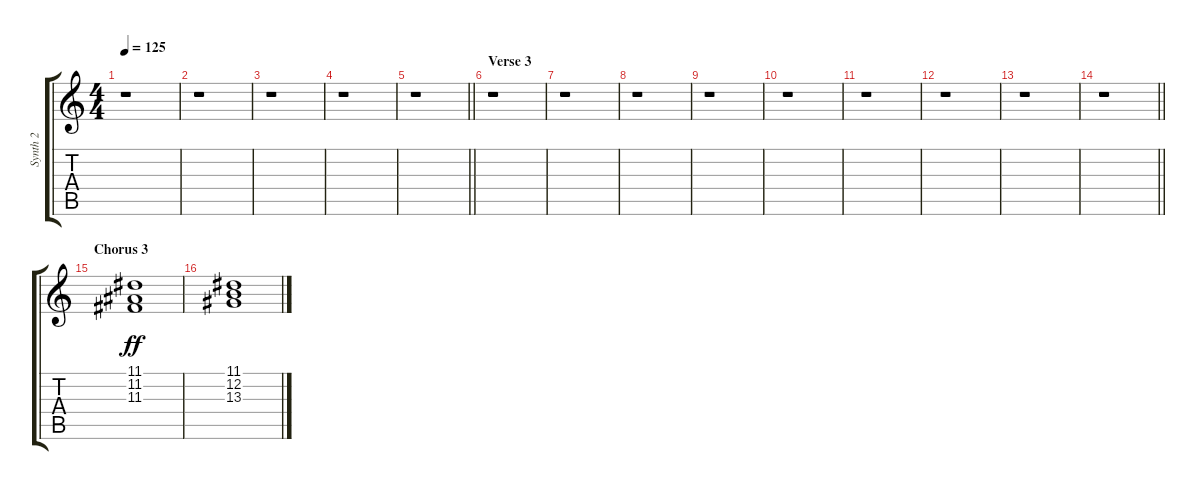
\track ("Synth 2" "Synth 2") {instrument pad2warm}
\staff {score tabs}
\tuning (E4 B3 G3 D3 A2 E2) {hide}
\ts (4 4)
\tempo 125
\clef g2
\ks c
r.1{dy ff} |
r.1 |
r.1 |
r.1 |
\barLineRight lightlight
r.1 |
\section ("" "Verse 3")
r.1 |
r.1 |
r.1 |
r.1 |
r.1 |
r.1 |
r.1 |
r.1 |
\barLineRight lightlight
r.1 |
\section ("" "Chorus 3")
(11.1 11.2 11.3).1 |
(11.1 12.2 13.3).1
